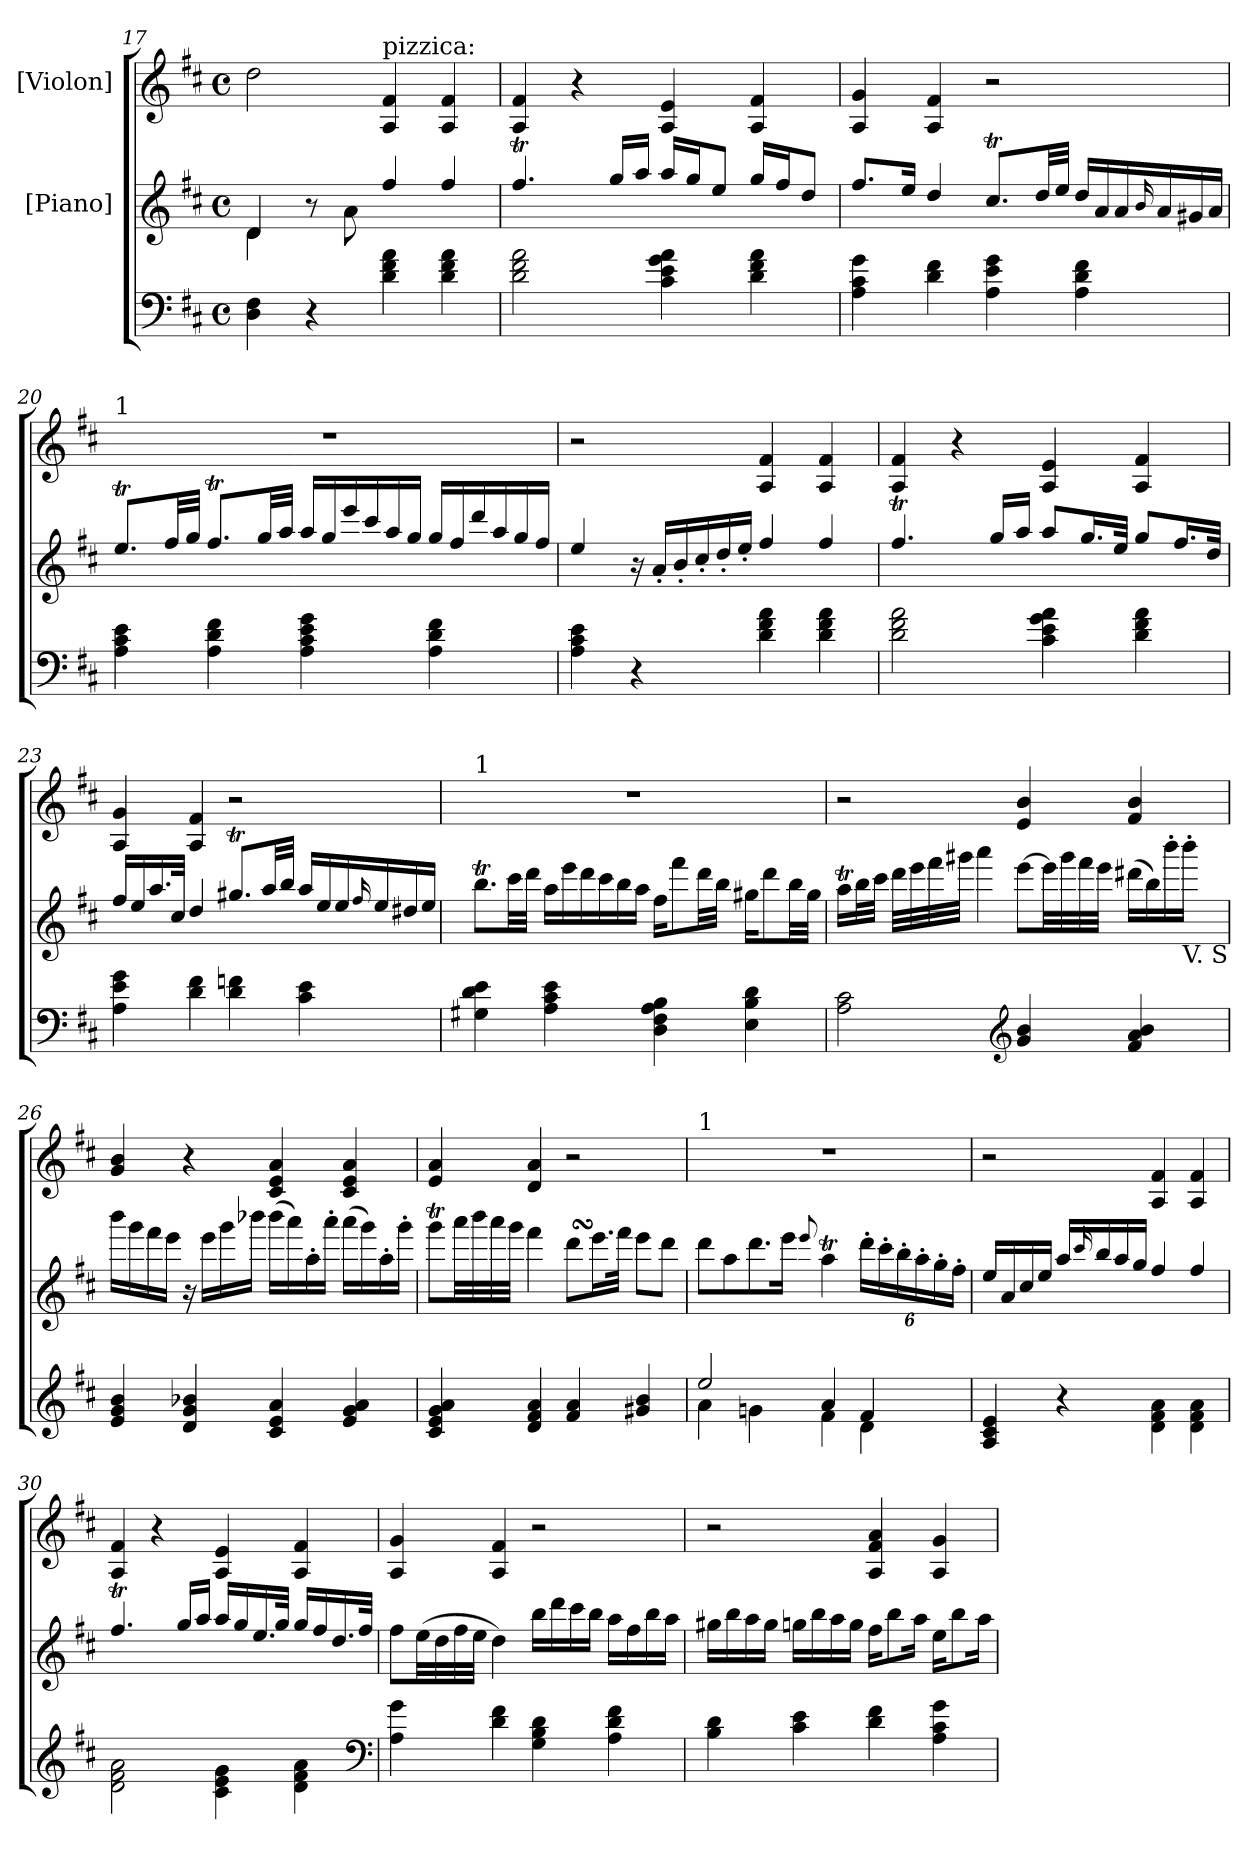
**kern	**kern	**kern
*part3	*part2	*part1
*staff3	*staff2	*staff1
*	*I"[Piano]	*I"[Violon]
*clefF4	*clefG2	*clefG2
*k[f#c#]	*k[f#c#]	*k[f#c#]
*M4/4	*M4/4	*M4/4
*met(c)	*met(c)	*met(c)
=17	=17	=17
*	*^	*
4D\ 4F#\	4d/	4d\	2dd\
4r	8r	4ryy	.
.	8a\	.	.
!	!	!	!LO:TX:a:t=pizzica&colon;
4d\ 4f#\ 4a\	4ff#/	2ryy	4A/ 4f#/
4d\ 4f#\ 4a\	4ff#/	.	4A/ 4f#/
*	*v	*v	*
=18	=18	=18
2d\ 2f#\ 2a\	4.ff#t/	4A/ 4f#/
.	.	4r
.	16gg/LL	.
.	16aa/JJ	.
4c#\ 4e\ 4g\ 4a\	16aa/LL	4A/ 4e/
.	16gg/J	.
.	8ee/J	.
4d\ 4f#\ 4a\	16gg/LL	4A/ 4f#/
.	16ff#/J	.
.	8dd/J	.
=19	=19	=19
4A\ 4c#\ 4g\	8.ff#/L	4A/ 4g/
.	16ee/Jk	.
4d\ 4f#\	4dd/	4A/ 4f#/
4A\ 4e\ 4g\	8.cc#t/L	2r
.	32dd/LL	.
.	32ee/JJJ	.
*	*Xtuplet	*
4A\ 4d\ 4f#\	24dd/LL	.
.	24a/	.
.	24a/	.
.	16qqb/	.
.	24a/	.
.	24g#X/	.
.	24a/JJ	.
=20	=20	=20
!	!	!LO:TX:a:t=1
4A\ 4c#\ 4e\	8.eeT/L	1r
.	32ff#/LL	.
.	32gg/JJJ	.
4A\ 4d\ 4f#\	8.ff#t/L	.
.	32gg/LL	.
.	32aa/JJJ	.
4A\ 4c#\ 4e\ 4g\	24aa/LL	.
.	24gg/	.
.	24eee/	.
.	24ccc#/	.
.	24aa/	.
.	24gg/JJ	.
4A\ 4d\ 4f#\	24gg/LL	.
.	24ff#/	.
.	24ddd/	.
.	24aa/	.
.	24gg/	.
.	24ff#/JJ	.
=21	=21	=21
4A\ 4c#\ 4e\	4ee/	2r
4r	24r	.
.	24a'</LL	.
.	24b'</	.
.	24cc#'</	.
.	24dd'</	.
.	24ee'</JJ	.
4d\ 4f#\ 4a\	4ff#/	4A/ 4f#/
4d\ 4f#\ 4a\	4ff#/	4A/ 4f#/
=22	=22	=22
2d\ 2f#\ 2a\	4.ff#t/	4A/ 4f#/
.	.	4r
.	16gg/LL	.
.	16aa/JJ	.
4c#\ 4e\ 4g\ 4a\	8aa/L	4A/ 4e/
.	16.gg/L	.
.	32ee/JJk	.
4d\ 4f#\ 4a\	8gg/L	4A/ 4f#/
.	16.ff#/L	.
.	32dd/JJk	.
=23	=23	=23
4A\ 4e\ 4g\	16ff#/LL	4A/ 4g/
.	16ee/	.
.	16.aa/	.
.	32cc#/JJk	.
4d\ 4f#\	4dd/	4A/ 4f#/
4d\ 4fn\	8.gg#Xt/L	2r
.	32aa/LL	.
.	32bb/JJJ	.
4c#\ 4e\	24aa/LL	.
.	24ee/	.
.	24ee/	.
.	16qqff#/	.
.	24ee/	.
.	24dd#X/	.
.	24ee/JJ	.
=24	=24	=24
!	!	!LO:TX:a:t=1
4G#X\ 4d\ 4e\	8.bbT\L	1r
.	32ccc#\LL	.
.	32ddd\JJJ	.
4A\ 4c#\ 4e\	24aa\LL	.
.	24eee\	.
.	24ddd\	.
.	24ccc#\	.
.	24bb\	.
.	24aa\JJ	.
4D\ 4F#\ 4A\ 4B\	16ff#\KL	.
.	8fff#\	.
.	32ddd\LL	.
.	32bb\JJJ	.
4E\ 4B\ 4d\	16gg#X\KL	.
.	8ddd\	.
.	32bb\LL	.
.	32gg#\JJJ	.
=25	=25	=25
2A\ 2c#\	16aaT\LL	2r
.	32bb\L	.
.	32ccc#\JJJ	.
.	32ddd\LLL	.
.	32eee\	.
.	32fff#\	.
.	32ggg#X\JJJ	.
.	4aaa\	.
*clefG2	*	*
4g/ 4b/	[8eee\L	4e/ 4b/
.	32eee\LL]	.
.	32ggg#\	.
.	32fff#\	.
.	32eee\JJJ	.
4f#/ 4a/ 4b/	(16ddd#X\LL	4f#/ 4b/
.	16bb\)	.
.	16bbb'\	.
!	!LO:TX:b:t=V. S	!
.	16bbb'\JJ	.
=26	=26	=26
4e/ 4g/ 4b/	16bbb\LL	4g/ 4b/
.	16ggg\	.
.	16fff#\	.
.	16eee\JJ	.
4d/ 4g/ 4b-X/	16r	4r
.	16eee\LL	.
.	16ggg\	.
.	16bbb-X\JJ	.
4c#/ 4e/ 4a/	(16bbb-\LL	4c#/ 4e/ 4a/
.	16aaa\)	.
.	16aa'\	.
.	16aaa'\JJ	.
4e/ 4g/ 4a/	(16aaa\LL	4c#/ 4e/ 4a/
.	16ggg\)	.
.	16aa'\	.
.	16ggg'\JJ	.
=27	=27	=27
4c#/ 4e/ 4g/ 4a/	8gggT\L	4e/ 4a/
.	32aaa\LL	.
.	32bbb\	.
.	32aaa\	.
.	32ggg\JJJ	.
4d/ 4f#/ 4a/	4fff#\	4d/ 4a/
4f#/ 4a/	8dddSSs\L	2r
.	16.eee\L	.
.	32fff#\JJk	.
4g#X/ 4b/	8eee\L	.
.	8ddd\J	.
=28	=28	=28
*^	*	*
!	!	!	!LO:TX:a:t=1
2ee/	4a\	8ddd\L	1r
.	.	8aa\	.
.	4gn\	8.ddd\	.
.	.	16eee\Jk	.
.	.	8qqeee/	.
4a/	4f#\	4aaT\	.
*	*	*tuplet	*
4f#/	4d\	24ddd'\LL	.
.	.	24ccc#'\	.
.	.	24bb'\	.
.	.	24aa'\	.
.	.	24gg'\	.
.	.	24ff#'\JJ	.
*v	*v	*	*
=29	=29	=29
4A/ 4c#/ 4e/	16ee/LL	2r
.	16a/	.
.	16cc#/	.
.	16ee/JJ	.
4r	16aa/LL	.
.	16qqccc#/	.
.	16bb/	.
.	16aa/	.
.	16gg/JJ	.
4d\ 4f#\ 4a\	4ff#/	4A/ 4f#/
4d\ 4f#\ 4a\	4ff#/	4A/ 4f#/
=30	=30	=30
2d\ 2f#\ 2a\	4.ff#t/	4A/ 4f#/
.	.	4r
.	16gg/LL	.
.	16aa/JJ	.
4c#\ 4e\ 4g\	16aa/LL	4A/ 4e/
.	16gg/	.
.	16.ee/	.
.	32gg/JJk	.
4d\ 4f#\ 4a\	16gg/LL	4A/ 4f#/
.	16ff#/	.
.	16.dd/	.
.	32ff#/JJk	.
*clefF4	*	*
=31	=31	=31
4A\ 4g\	8ff#\L	4A/ 4g/
.	(32ee\LL	.
.	32dd\	.
.	32ff#\	.
.	32ee\JJJ	.
4d\ 4f#\	4dd\)	4A/ 4f#/
4G\ 4B\ 4d\	16bb\LL	2r
.	16ddd\	.
.	16ccc#\	.
.	16bb\JJ	.
4A\ 4d\ 4f#\	16aa\LL	.
.	16ff#\	.
.	16bb\	.
.	16aa\JJ	.
=32	=32	=32
4B\ 4d\	16gg#X\LL	2r
.	16bb\	.
.	16aa\	.
.	16gg#\JJ	.
4c#\ 4e\	16ggn\LL	.
.	16bb\	.
.	16aa\	.
.	16gg\JJ	.
4d\ 4f#\	16ff#\KL	4A/ 4f#/ 4a/
.	8bb\	.
.	16aa\Jk	.
4A\ 4c#\ 4g\	16ee\KL	4A/ 4g/
.	8bb\	.
.	16aa\Jk	.
=	=	=
*-	*-	*-
